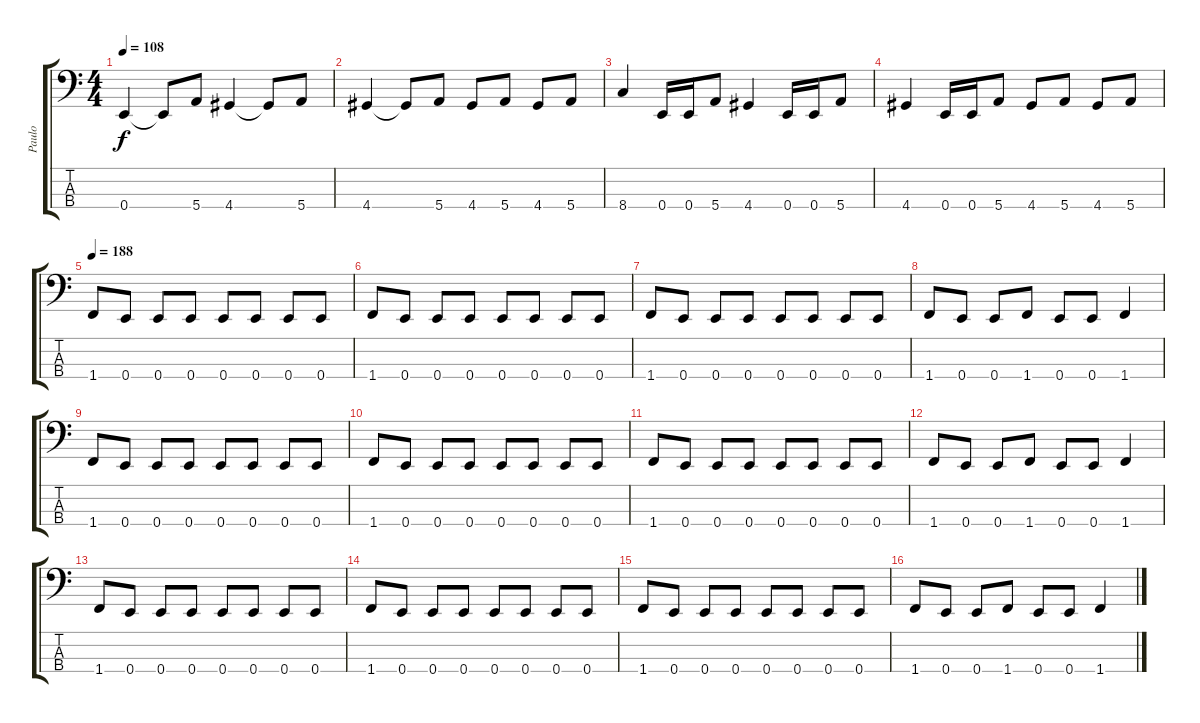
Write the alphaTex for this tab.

\track ("Paulo" "Paulo") {instrument electricbasspick}
\staff {score tabs}
\tuning (G2 D2 A1 E1) {hide}
\ts (4 4)
\tempo 108
\clef f4
\ks c
0.4.4{dy f} 0.4{t}.8 5.4.8 4.4.4 4.4{t}.8 5.4.8 |
4.4.4 4.4{t}.8 5.4.8 4.4.8 5.4.8 4.4.8 5.4.8 |
8.4.4 0.4.16 0.4.16 5.4.8 4.4.4 0.4.16 0.4.16 5.4.8 |
4.4.4 0.4.16 0.4.16 5.4.8 4.4.8 5.4.8 4.4.8 5.4.8 |
\tempo 188
1.4.8 0.4.8 0.4.8 0.4.8 0.4.8 0.4.8 0.4.8 0.4.8 |
1.4.8 0.4.8 0.4.8 0.4.8 0.4.8 0.4.8 0.4.8 0.4.8 |
1.4.8 0.4.8 0.4.8 0.4.8 0.4.8 0.4.8 0.4.8 0.4.8 |
1.4.8 0.4.8 0.4.8 1.4.8 0.4.8 0.4.8 1.4.4 |
1.4.8 0.4.8 0.4.8 0.4.8 0.4.8 0.4.8 0.4.8 0.4.8 |
1.4.8 0.4.8 0.4.8 0.4.8 0.4.8 0.4.8 0.4.8 0.4.8 |
1.4.8 0.4.8 0.4.8 0.4.8 0.4.8 0.4.8 0.4.8 0.4.8 |
1.4.8 0.4.8 0.4.8 1.4.8 0.4.8 0.4.8 1.4.4 |
1.4.8 0.4.8 0.4.8 0.4.8 0.4.8 0.4.8 0.4.8 0.4.8 |
1.4.8 0.4.8 0.4.8 0.4.8 0.4.8 0.4.8 0.4.8 0.4.8 |
1.4.8 0.4.8 0.4.8 0.4.8 0.4.8 0.4.8 0.4.8 0.4.8 |
1.4.8 0.4.8 0.4.8 1.4.8 0.4.8 0.4.8 1.4.4
